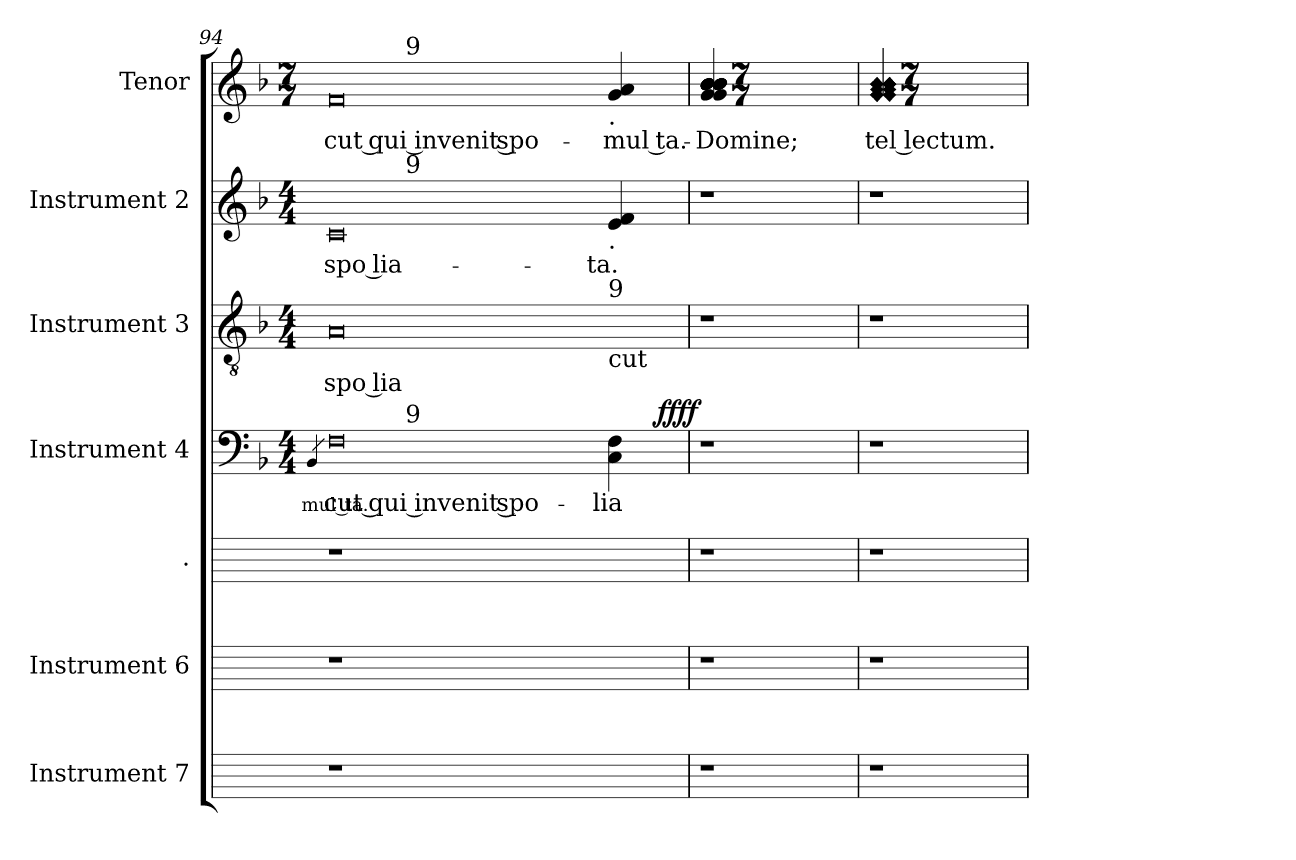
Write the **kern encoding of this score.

**kern	**kern	**kern	**kern	**text	**dynam	**kern	**text	**kern	**text	**kern	**text
*part7	*part6	*part5	*part4	*part4	*part4	*part3	*part3	*part2	*part2	*part1	*part1
*staff7	*staff6	*staff5	*staff4	*staff4	*staff4	*staff3	*staff3	*staff2	*staff2	*staff1	*staff1
*I"Instrument 7	*I"Instrument 6	*I".	*I"Instrument 4	*	*	*I"Instrument 3	*	*I"Instrument 2	*	*I"Tenor	*
*	*	*	*	*	*	*	*	*	*	*I'Tenor	*
!!LO:LB:g=z
*	*	*	*clefF4	*	*	*clefGv2	*	*clefG2	*	*clefG2	*
*	*	*	*k[b-]	*	*	*k[b-]	*	*k[b-]	*	*k[b-]	*
*	*	*	*F:	*	*	*F:	*	*F:	*	*F:	*
*	*	*	*M4/4	*	*	*M4/4	*	*M4/4	*	*M7/7	*
=94	=94	=94	=94	=94	=94	=94	=94	=94	=94	=94	=94
!	!	!	!	!LO:LY:b:cj	!	!	!	!	!	!	!
.	.	.	4qBB-/	mul ta.-	.	.	.	.	.	.	.
!	!	!	!	!LO:LY:b:rj	!	!	!LO:LY:a:rj	!	!LO:LY:b:rj	!	!LO:LY:b:rj
*	*	*	*^	*	*	*	*	*^	*	*^	*
*	*	*	*	*^	*	*	*	*	*	*	*	*	*	*
1r	1r	1r	0F	1ryy	16ryy	-cut qui invenit spo-	.	0A	-spo lia-	0c	16ryy	spo lia-	0f	16ryy	-cut qui invenit spo-
.	.	.	.	.	64ryy	.	.	.	.	.	64ryy	.	.	64ryy	.
!	!	!	!	!	!	!	!	!	!	!	!	!	!	!LO:TX:a:t=9	!
!	!	!	!	!	!	!	!	!	!	!	!LO:TX:a:t=9	!	!	!	!
!	!	!	!	!	!LO:TX:a:t=9	!	!	!	!	!	!	!	!	!	!
.	.	.	.	.	1ryy	.	.	.	.	.	1ryy	.	.	1ryy	.
1ryy	1ryy	1ryy	.	1ryy	.	.	.	.	.	.	.	.	.	.	.
.	.	.	.	.	1ryy	.	.	.	.	.	1ryy	.	.	1ryy	.
!	!	!	!	!	!	!	!	!	!	!	!	!	!LO:TX:b:t=.	!	!
!	!	!	!	!	!	!	!	!	!	!LO:TX:b:t=.	!	!	!	!	!
!	!	!	!	!	!	!	!	!LO:TX:a:t=9	!	!	!	!	!	!	!
!	!	!	!	!	!	!	!	!LO:TX:b:t=cut	!	!	!	!	!	!	!
!	!	!	!	!	!	!LO:LY:b	!	!	!	!	!	!LO:LY:b	!	!	!LO:LY:b
4ryy	4ryy	4ryy	4C\ 4F\	8ryy	.	-lia	.	4ryy	.	4e/ 4f/	.	-ta.	4g/ 4a/	.	mul ta.-
.	.	.	.	.	8ryy	.	.	.	.	.	8ryy	.	.	8ryy	.
.	.	.	.	32.ryy	.	.	.	.	.	.	.	.	.	.	.
!	!	!	!	!	!	!	!LO:DY:a	!	!	!	!	!	!	!	!
.	.	.	.	16ryy	.	.	ffff	.	.	.	.	.	.	.	.
.	.	.	.	.	32.ryy	.	.	.	.	.	32.ryy	.	.	32.ryy	.
.	.	.	.	64ryy	.	.	.	.	.	.	.	.	.	.	.
!!LO:PB:g=z
=95	=95	=95	=95	=95	=95	=95	=95	=95	=95	=95	=95	=95	=95	=95	=95
!	!	!	!	!	!	!	!	!	!	!	!	!	!LO:TX:b:t=b	!	!
!	!	!	!	!	!	!	!	!	!	!	!	!	!LO:N:n=1:head=diamond	!	!
!	!	!	!	!	!	!	!	!	!	!	!	!	!LO:N:n=2:head=diamond	!	!
!	!	!	!	!	!	!	!	!	!	!	!	!	!LO:N:n=3:head=diamond	!	!
!	!	!	!	!	!	!	!	!	!	!	!	!	!LO:N:n=4:head=diamond	!	!
!	!	!	!	!	!	!	!	!	!	!	!	!	!LO:N:n=5:head=diamond	!	!
!	!	!	!	!	!	!	!	!	!	!	!	!	!LO:N:n=6:head=diamond	!	!
!	!	!	!	!	!	!	!	!	!	!	!	!	!LO:N:n=7:head=diamond	!	!
!	!	!	!	!	!	!	!	!	!	!	!	!	!LO:N:n=8:head=diamond	!	!
!	!	!	!	!	!	!	!	!	!	!	!	!	!LO:N:n=9:head=diamond	!	!
!	!	!	!	!	!	!	!	!	!	!	!	!	!LO:N:n=10:head=diamond	!	!
!	!	!	!	!	!	!	!	!	!	!	!	!	!LO:N:n=11:head=diamond	!	!
!	!	!	!	!	!	!	!	!	!	!	!	!	!LO:N:n=12:head=diamond	!	!
!	!	!	!	!	!	!	!	!	!	!	!	!	!LO:N:n=13:head=diamond	!	!
!	!	!	!	!	!	!	!	!	!	!	!	!	!LO:N:n=14:head=diamond	!	!LO:LY:b
*	*	*	*	*	*	*	*	*	*	*v	*v	*	*	*	*
*	*	*	*v	*v	*v	*	*	*	*	*	*	*v	*v	*
1r	1r	1r	1r	.	.	1r	.	1r	.	4b-/ 4b-/ 4b-/ 4b-/ 4b-/ 4b-/ 4b-/ 4b-/ 4b-/ 4b-/ 4b-/ 4b-/ 4g/ 4g/	Domine;
*	*	*	*	*	*	*	*	*	*	*M7/7	*
.	.	.	.	.	.	.	.	.	.	2.ryy	.
!!LO:LB:g=z
=96	=96	=96	=96	=96	=96	=96	=96	=96	=96	=96	=96
!	!	!	!	!	!	!	!	!	!	!LO:N:n=1:head=diamond	!
!	!	!	!	!	!	!	!	!	!	!LO:N:n=2:head=diamond	!
!	!	!	!	!	!	!	!	!	!	!LO:N:n=3:head=diamond	!
!	!	!	!	!	!	!	!	!	!	!LO:N:n=4:head=diamond	!
!	!	!	!	!	!	!	!	!	!	!LO:N:n=5:head=diamond	!
!	!	!	!	!	!	!	!	!	!	!LO:N:n=6:head=diamond	!
!	!	!	!	!	!	!	!	!	!	!LO:N:n=7:head=diamond	!
!	!	!	!	!	!	!	!	!	!	!LO:N:n=8:head=diamond	!
!	!	!	!	!	!	!	!	!	!	!LO:N:n=9:head=diamond	!
!	!	!	!	!	!	!	!	!	!	!LO:N:n=10:head=diamond	!LO:LY:b:rj
1r	1r	1r	1r	.	.	1r	.	1r	.	4a/ 4b-/ 4b-/ 4b-/ 4b-/ 4b-/ 4g/ 4a/ 4g/ 4g/	-tel lectum.-
*	*	*	*	*	*	*	*	*	*	*M7/7	*
.	.	.	.	.	.	.	.	.	.	2.ryy	.
=	=	=	=	=	=	=	=	=	=	=	=
*-	*-	*-	*-	*-	*-	*-	*-	*-	*-	*-	*-
